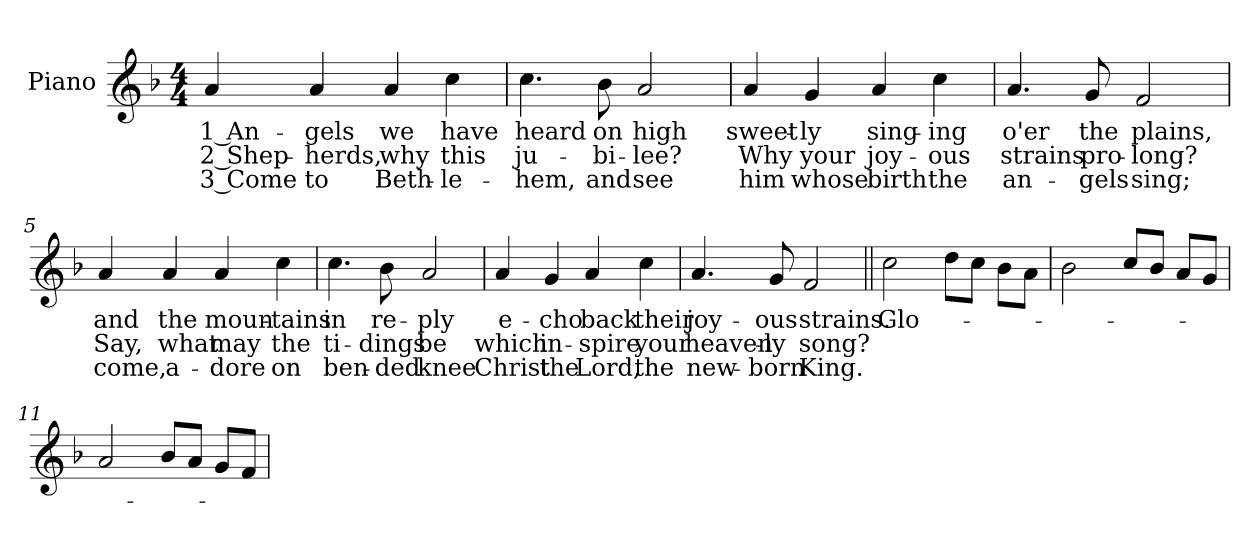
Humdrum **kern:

**kern	**text	**text	**text
*part1	*part1	*part1	*part1
*staff1	*staff1	*staff1	*staff1
*I"Piano	*	*	*
*I'Pno.	*	*	*
!!LO:PB:g=z
*clefG2	*	*	*
*k[b-]	*	*	*
*F:	*	*	*
*M4/4	*	*	*
=1	=1	=1	=1
!	!LO:LY:b:color=#000000	!LO:LY:b:color=#000000	!LO:LY:b:color=#000000
4ai/	1 An-	2 Shep-	3 Come
!	!LO:LY:b:color=#000000	!LO:LY:b:color=#000000	!LO:LY:b:color=#000000
4ai/	-gels	-herds,	to
!	!LO:LY:b:color=#000000	!LO:LY:b:color=#000000	!LO:LY:b:color=#000000
4ai/	we	why	Beth-
!	!LO:LY:b:color=#000000	!LO:LY:b:color=#000000	!LO:LY:b:color=#000000
4cci\	have	this	-le-
=2	=2	=2	=2
!	!LO:LY:b:color=#000000	!LO:LY:b:color=#000000	!LO:LY:b:color=#000000
4.cci\	heard	ju-	-hem,
!	!LO:LY:b:color=#000000	!LO:LY:b:color=#000000	!LO:LY:b:color=#000000
8b-i\	on	-bi-	and
!	!LO:LY:b:color=#000000	!LO:LY:b:color=#000000	!LO:LY:b:color=#000000
2ai/	high	-lee?	see
=3	=3	=3	=3
!	!LO:LY:b:color=#000000	!LO:LY:b:color=#000000	!LO:LY:b:color=#000000
4ai/	sweet-	Why	him
!	!LO:LY:b:color=#000000	!LO:LY:b:color=#000000	!LO:LY:b:color=#000000
4gi/	-ly	your	whose
!	!LO:LY:b:color=#000000	!LO:LY:b:color=#000000	!LO:LY:b:color=#000000
4ai/	sing-	joy-	birth
!	!LO:LY:b:color=#000000	!LO:LY:b:color=#000000	!LO:LY:b:color=#000000
4cci\	-ing	-ous	the
!!LO:LB:g=z
=4	=4	=4	=4
!	!LO:LY:b:color=#000000	!LO:LY:b:color=#000000	!LO:LY:b:color=#000000
4.ai/	o'er	strains	an-
!	!LO:LY:b:color=#000000	!LO:LY:b:color=#000000	!LO:LY:b:color=#000000
8gi/	the	pro-	-gels
!	!LO:LY:b:color=#000000	!LO:LY:b:color=#000000	!LO:LY:b:color=#000000
2fi/	plains,	-long?	sing;
=5	=5	=5	=5
!	!LO:LY:b:color=#000000	!LO:LY:b:color=#000000	!LO:LY:b:color=#000000
4ai/	and	Say,	come,
!	!LO:LY:b:color=#000000	!LO:LY:b:color=#000000	!LO:LY:b:color=#000000
4ai/	the	what	a-
!	!LO:LY:b:color=#000000	!LO:LY:b:color=#000000	!LO:LY:b:color=#000000
4ai/	moun-	may	-dore
!	!LO:LY:b:color=#000000	!LO:LY:b:color=#000000	!LO:LY:b:color=#000000
4cci\	-tains	the	on
=6	=6	=6	=6
!	!LO:LY:b:color=#000000	!LO:LY:b:color=#000000	!LO:LY:b:color=#000000
4.cci\	in	ti-	ben-
!	!LO:LY:b:color=#000000	!LO:LY:b:color=#000000	!LO:LY:b:color=#000000
8b-i\	re-	-dings	-ded
!	!LO:LY:b:color=#000000	!LO:LY:b:color=#000000	!LO:LY:b:color=#000000
2ai/	-ply	be	knee
!!LO:LB:g=z
=7	=7	=7	=7
!	!LO:LY:b:color=#000000	!LO:LY:b:color=#000000	!LO:LY:b:color=#000000
4ai/	e-	which	Christ
!	!LO:LY:b:color=#000000	!LO:LY:b:color=#000000	!LO:LY:b:color=#000000
4gi/	-cho	in-	the
!	!LO:LY:b:color=#000000	!LO:LY:b:color=#000000	!LO:LY:b:color=#000000
4ai/	back	-spire	Lord,
!	!LO:LY:b:color=#000000	!LO:LY:b:color=#000000	!LO:LY:b:color=#000000
4cci\	their	your	the
=8	=8	=8	=8
!	!LO:LY:b:color=#000000	!LO:LY:b:color=#000000	!LO:LY:b:color=#000000
4.ai/	joy-	heaven-	new-
!	!LO:LY:b:color=#000000	!LO:LY:b:color=#000000	!LO:LY:b:color=#000000
8gi/	-ous	-ly	-born
!	!LO:LY:b:color=#000000	!LO:LY:b:color=#000000	!LO:LY:b:color=#000000
2fi/	strains.	song?	King.
=9||	=9||	=9||	=9||
!	!LO:LY:b:color=#000000	!	!
2cci\	Glo-	.	.
8ddi\L	.	.	.
8cci\J	.	.	.
8b-i\L	.	.	.
8ai\J	.	.	.
!!LO:LB:g=z
=10	=10	=10	=10
2b-i\	.	.	.
8cci/L	.	.	.
8b-i/J	.	.	.
8ai/L	.	.	.
8gi/J	.	.	.
=11	=11	=11	=11
2ai/	.	.	.
8b-i/L	.	.	.
8ai/J	.	.	.
8gi/L	.	.	.
8fi/J	.	.	.
=	=	=	=
*-	*-	*-	*-
